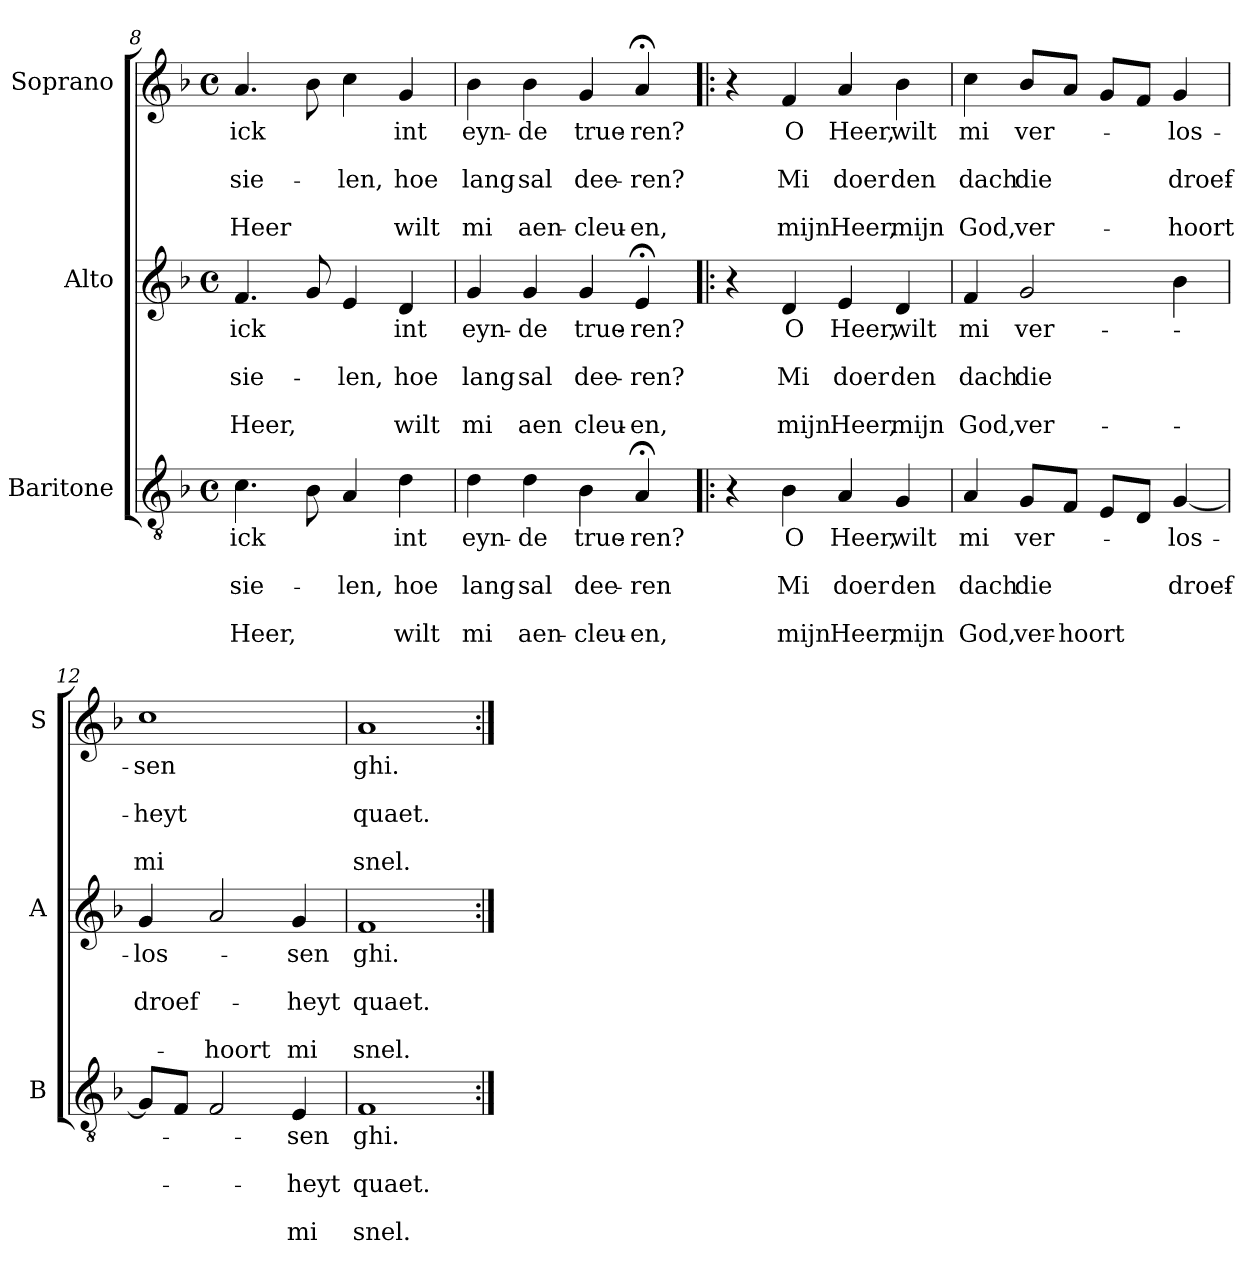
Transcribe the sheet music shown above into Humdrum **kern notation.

**kern	**text	**text	**text	**text	**text	**kern	**text	**text	**text	**text	**text	**kern	**text	**text	**text	**text	**text
*part3	*part3	*part3	*part3	*part3	*part3	*part2	*part2	*part2	*part2	*part2	*part2	*part1	*part1	*part1	*part1	*part1	*part1
*staff3	*staff3	*staff3	*staff3	*staff3	*staff3	*staff2	*staff2	*staff2	*staff2	*staff2	*staff2	*staff1	*staff1	*staff1	*staff1	*staff1	*staff1
*I"Baritone	*	*	*	*	*	*I"Alto	*	*	*	*	*	*I"Soprano	*	*	*	*	*
*I'B	*	*	*	*	*	*I'A	*	*	*	*	*	*I'S	*	*	*	*	*
*clefGv2	*	*	*	*	*	*clefG2	*	*	*	*	*	*clefG2	*	*	*	*	*
*k[b-]	*	*	*	*	*	*k[b-]	*	*	*	*	*	*k[b-]	*	*	*	*	*
*F:	*	*	*	*	*	*F:	*	*	*	*	*	*F:	*	*	*	*	*
*M4/4	*	*	*	*	*	*M4/4	*	*	*	*	*	*M4/4	*	*	*	*	*
*met(c)	*	*	*	*	*	*met(c)	*	*	*	*	*	*met(c)	*	*	*	*	*
=8	=8	=8	=8	=8	=8	=8	=8	=8	=8	=8	=8	=8	=8	=8	=8	=8	=8
!	!LO:LY:b	!	!LO:LY:b	!	!LO:LY:b	!	!LO:LY:b	!	!LO:LY:b	!	!LO:LY:b	!	!LO:LY:b	!	!LO:LY:b	!	!LO:LY:b
4.c\	ick	.	sie-	.	Heer,	4.f/	ick	.	sie-	.	Heer,	4.a/	ick	.	sie-	.	Heer
8B-\	.	.	.	.	.	8g/	.	.	.	.	.	8b-\	.	.	.	.	.
!	!	!	!LO:LY:b	!	!	!	!	!	!LO:LY:b	!	!	!	!	!	!LO:LY:b	!	!
4A/	.	.	-len,	.	.	4e/	.	.	-len,	.	.	4cc\	.	.	-len,	.	.
!	!LO:LY:b	!	!LO:LY:b	!	!LO:LY:b	!	!LO:LY:b	!	!LO:LY:b	!	!LO:LY:b	!	!LO:LY:b	!	!LO:LY:b	!	!LO:LY:b
4d\	int	.	hoe	.	wilt	4d/	int	.	hoe	.	wilt	4g/	int	.	hoe	.	wilt
!!LO:PB:g=z
=9	=9	=9	=9	=9	=9	=9	=9	=9	=9	=9	=9	=9	=9	=9	=9	=9	=9
!	!LO:LY:b	!	!LO:LY:b	!	!LO:LY:b	!	!LO:LY:b	!	!LO:LY:b	!	!LO:LY:b	!	!LO:LY:b	!	!LO:LY:b	!	!LO:LY:b
4d\	eyn-	.	lang	.	mi	4g/	eyn-	.	lang	.	mi	4b-\	eyn-	.	lang	.	mi
!	!LO:LY:b	!	!LO:LY:b	!	!LO:LY:b	!	!LO:LY:b	!	!LO:LY:b	!	!LO:LY:b	!	!LO:LY:b	!	!LO:LY:b	!	!LO:LY:b
4d\	-de	.	sal	.	aen-	4g/	-de	.	sal	.	aen	4b-\	-de	.	sal	.	aen-
!	!LO:LY:b	!	!LO:LY:b	!	!LO:LY:b	!	!LO:LY:b	!	!LO:LY:b	!	!LO:LY:b	!	!LO:LY:b	!	!LO:LY:b	!	!LO:LY:b
4B-\	true-	.	dee-	.	-cleu-	4g/	true-	.	dee-	.	cleu-	4g/	true-	.	dee-	.	-cleu-
!	!LO:LY:b	!	!LO:LY:b	!	!LO:LY:b	!	!LO:LY:b	!	!LO:LY:b	!	!LO:LY:b	!	!LO:LY:b	!	!LO:LY:b	!	!LO:LY:b
4A;</	-ren?	.	-ren	.	-en,	4e;</	-ren?	.	-ren?	.	-en,	4a;</	-ren?	.	-ren?	.	-en,
=10!|:	=10!|:	=10!|:	=10!|:	=10!|:	=10!|:	=10!|:	=10!|:	=10!|:	=10!|:	=10!|:	=10!|:	=10!|:	=10!|:	=10!|:	=10!|:	=10!|:	=10!|:
4r	.	.	.	.	.	4r	.	.	.	.	.	4r	.	.	.	.	.
!	!LO:LY:b	!	!LO:LY:b	!	!LO:LY:b	!	!LO:LY:b	!	!LO:LY:b	!	!LO:LY:b	!	!LO:LY:b	!	!LO:LY:b	!	!LO:LY:b
4B-\	O	.	Mi	.	mijn	4d/	O	.	Mi	.	mijn	4f/	O	.	Mi	.	mijn
!	!LO:LY:b	!	!LO:LY:b	!	!LO:LY:b	!	!LO:LY:b	!	!LO:LY:b	!	!LO:LY:b	!	!LO:LY:b	!	!LO:LY:b	!	!LO:LY:b
4A/	Heer,	.	doer	.	Heer,	4e/	Heer,	.	doer	.	Heer,	4a/	Heer,	.	doer	.	Heer,
!	!LO:LY:b	!	!LO:LY:b	!	!LO:LY:b	!	!LO:LY:b	!	!LO:LY:b	!	!LO:LY:b	!	!LO:LY:b	!	!LO:LY:b	!	!LO:LY:b
4G/	wilt	.	den	.	mijn	4d/	wilt	.	den	.	mijn	4b-\	wilt	.	den	.	mijn
=11	=11	=11	=11	=11	=11	=11	=11	=11	=11	=11	=11	=11	=11	=11	=11	=11	=11
!	!LO:LY:b	!	!LO:LY:b	!	!LO:LY:b	!	!LO:LY:b	!	!LO:LY:b	!	!LO:LY:b	!	!LO:LY:b	!	!LO:LY:b	!	!LO:LY:b
4A/	mi	.	dach	.	God,	4f/	mi	.	dach	.	God,	4cc\	mi	.	dach	.	God,
!	!LO:LY:b	!	!LO:LY:b	!	!LO:LY:b	!	!LO:LY:b	!	!LO:LY:b	!	!LO:LY:b	!	!LO:LY:b	!	!LO:LY:b	!	!LO:LY:b
8G/L	ver-	.	die	.	ver-	2g/	ver-	.	die	.	ver-	8b-/L	ver-	.	die	.	ver-
!	!	!	!	!	!LO:LY:b	!	!	!	!	!	!	!	!	!	!	!	!
8F/J	.	.	.	.	-hoort	.	.	.	.	.	.	8a/J	.	.	.	.	.
8E/L	.	.	.	.	.	.	.	.	.	.	.	8g/L	.	.	.	.	.
8D/J	.	.	.	.	.	.	.	.	.	.	.	8f/J	.	.	.	.	.
!	!LO:LY:b	!	!LO:LY:b	!	!	!	!	!	!	!	!	!	!LO:LY:b	!	!LO:LY:b	!	!LO:LY:b
[4G/	-los-	.	droef-	.	.	4b-\	.	.	.	.	.	4g/	-los-	.	droef-	.	-hoort
=12	=12	=12	=12	=12	=12	=12	=12	=12	=12	=12	=12	=12	=12	=12	=12	=12	=12
!	!	!	!	!	!	!	!LO:LY:b	!	!LO:LY:b	!	!	!	!LO:LY:b	!	!LO:LY:b	!	!LO:LY:b
8G/L]	.	.	.	.	.	4g/	-los-	.	droef-	.	.	1cc	-sen	.	-heyt	.	mi
8F/J	.	.	.	.	.	.	.	.	.	.	.	.	.	.	.	.	.
!	!	!	!	!	!	!	!	!	!	!	!LO:LY:b	!	!	!	!	!	!
2F/	.	.	.	.	.	2a/	.	.	.	.	-hoort	.	.	.	.	.	.
!	!LO:LY:b	!	!LO:LY:b	!	!LO:LY:b	!	!LO:LY:b	!	!LO:LY:b	!	!LO:LY:b	!	!	!	!	!	!
4E/	-sen	.	-heyt	.	mi	4g/	-sen	.	-heyt	.	mi	.	.	.	.	.	.
=13	=13	=13	=13	=13	=13	=13	=13	=13	=13	=13	=13	=13	=13	=13	=13	=13	=13
!	!LO:LY:b	!	!LO:LY:b	!	!LO:LY:b	!	!LO:LY:b	!	!LO:LY:b	!	!LO:LY:b	!	!LO:LY:b	!	!LO:LY:b	!	!LO:LY:b
1F	ghi.	.	quaet.	.	snel.	1f	ghi.	.	quaet.	.	snel.	1a	ghi.	.	quaet.	.	snel.
=:|!	=:|!	=:|!	=:|!	=:|!	=:|!	=:|!	=:|!	=:|!	=:|!	=:|!	=:|!	=:|!	=:|!	=:|!	=:|!	=:|!	=:|!
*-	*-	*-	*-	*-	*-	*-	*-	*-	*-	*-	*-	*-	*-	*-	*-	*-	*-
